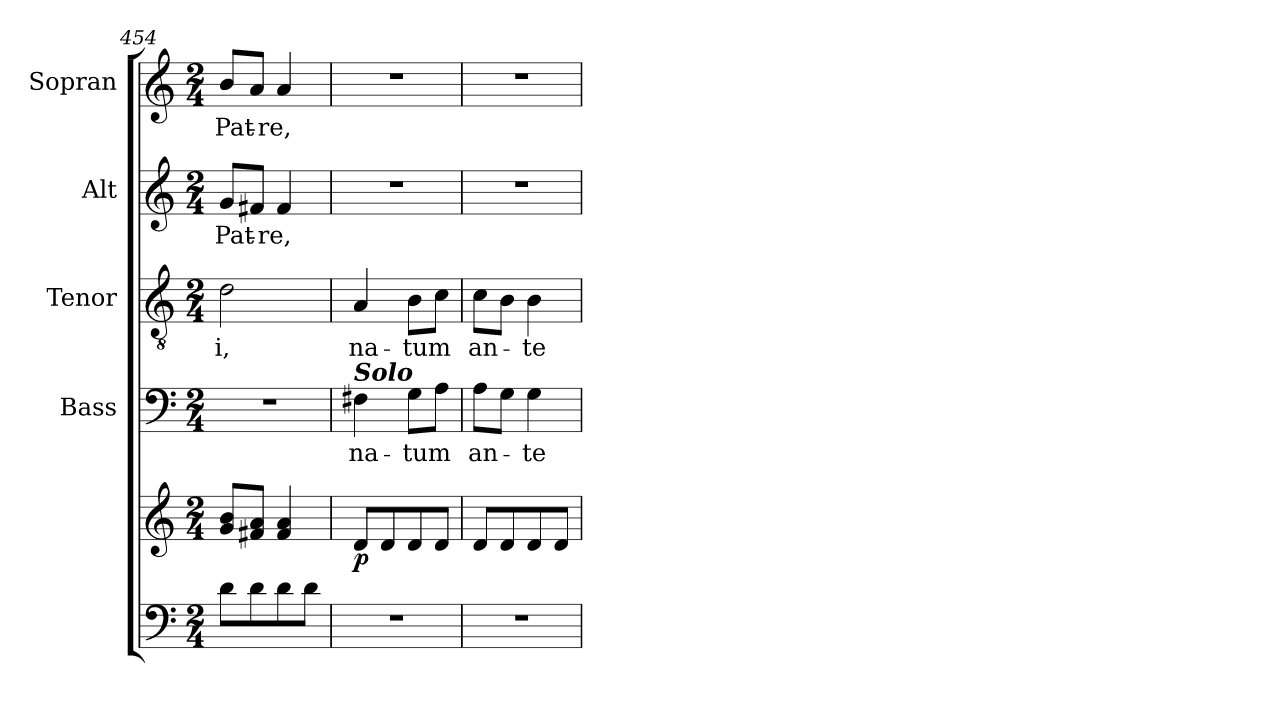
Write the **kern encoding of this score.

**kern	**kern	**dynam	**kern	**text	**kern	**text	**kern	**text	**kern	**text
*part5	*part5	*part5	*part4	*part4	*part3	*part3	*part2	*part2	*part1	*part1
*staff6	*staff5	*staff5/6	*staff4	*staff4	*staff3	*staff3	*staff2	*staff2	*staff1	*staff1
*	*	*	*I"Bass	*	*I"Tenor	*	*I"Alt	*	*I"Sopran	*
*	*	*	*I'B.	*	*I'T.	*	*I'A.	*	*I'S.	*
*clefF4	*clefG2	*	*clefF4	*	*clefGv2	*	*clefG2	*	*clefG2	*
*k[]	*k[]	*	*k[]	*	*k[]	*	*k[]	*	*k[]	*
*C:	*C:	*	*C:	*	*C:	*	*C:	*	*C:	*
*M2/4	*M2/4	*	*M2/4	*	*M2/4	*	*M2/4	*	*M2/4	*
=454	=454	=454	=454	=454	=454	=454	=454	=454	=454	=454
!	!	!	!	!	!	!LO:LY:b	!	!LO:LY:b	!	!LO:LY:b
8d\L	8g/ 8b/L	.	2r	.	2d\	-i,	8g/L	Pat-	8b/L	Pat-
8d\	8f#X/ 8a/J	.	.	.	.	.	8f#X/J	.	8a/J	.
!	!	!	!	!	!	!	!	!LO:LY:b	!	!LO:LY:b
8d\	4f#/ 4a/	.	.	.	.	.	4f#/	-re,	4a/	-re,
8d\J	.	.	.	.	.	.	.	.	.	.
=455	=455	=455	=455	=455	=455	=455	=455	=455	=455	=455
!	!	!	!LO:TX:a:Bi:t=Solo	!	!	!	!	!	!	!
!	!	!LO:DY:b	!	!LO:LY:b	!	!LO:LY:b	!	!	!	!
2r	8d/L	p	4F#X\	na-	4A/	na-	2r	.	2r	.
.	8d/	.	.	.	.	.	.	.	.	.
!	!	!	!	!LO:LY:b	!	!LO:LY:b	!	!	!	!
.	8d/	.	8G\L	-tum	8B\L	-tum	.	.	.	.
.	8d/J	.	8A\J	.	8c\J	.	.	.	.	.
=456	=456	=456	=456	=456	=456	=456	=456	=456	=456	=456
!	!	!	!	!LO:LY:b	!	!LO:LY:b	!	!	!	!
2r	8d/L	.	8A\L	an-	8c\L	an-	2r	.	2r	.
.	8d/	.	8G\J	.	8B\J	.	.	.	.	.
!	!	!	!	!LO:LY:b	!	!LO:LY:b	!	!	!	!
.	8d/	.	4G\	-te	4B\	-te	.	.	.	.
.	8d/J	.	.	.	.	.	.	.	.	.
=	=	=	=	=	=	=	=	=	=	=
*-	*-	*-	*-	*-	*-	*-	*-	*-	*-	*-
